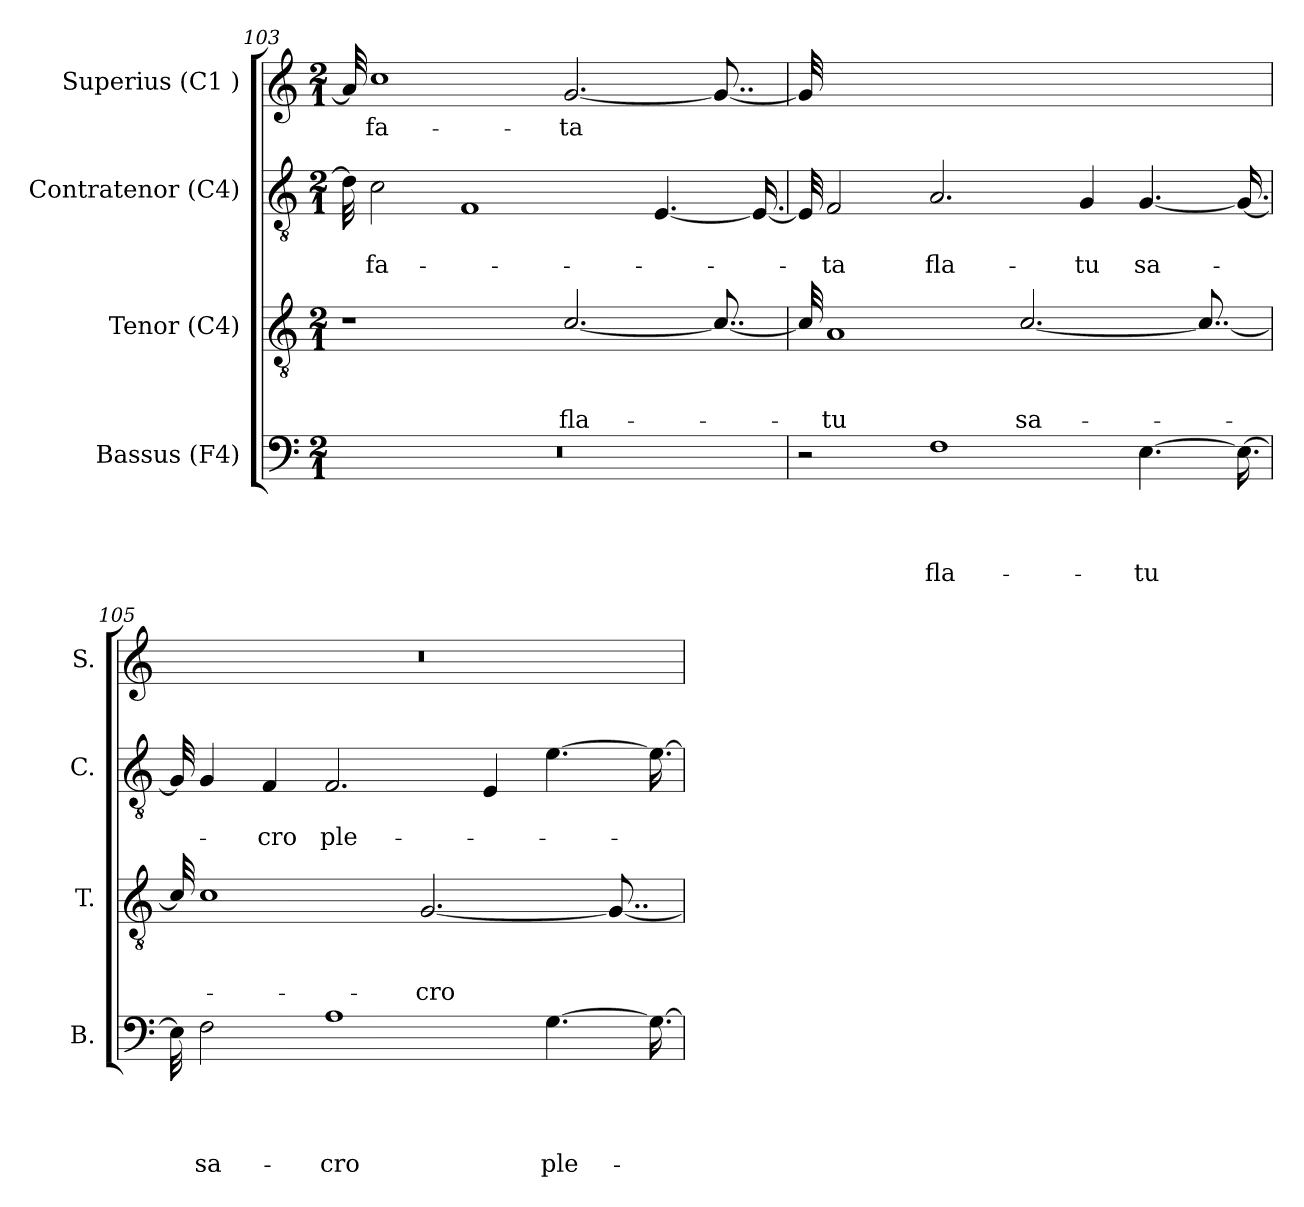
**kern	**text	**text	**text	**text	**kern	**text	**text	**text	**kern	**text	**text	**kern	**text
*part4	*part4	*part4	*part4	*part4	*part3	*part3	*part3	*part3	*part2	*part2	*part2	*part1	*part1
*staff4	*staff4	*staff4	*staff4	*staff4	*staff3	*staff3	*staff3	*staff3	*staff2	*staff2	*staff2	*staff1	*staff1
*I"Bassus (F4)	*	*	*	*	*I"Tenor (C4)	*	*	*	*I"Contratenor (C4)	*	*	*I"Superius (C1 )	*
*I'B.	*	*	*	*	*I'T.	*	*	*	*I'C.	*	*	*I'S.	*
*clefF4	*	*	*	*	*clefGv2	*	*	*	*clefGv2	*	*	*clefG2	*
*k[]	*	*	*	*	*k[]	*	*	*	*k[]	*	*	*k[]	*
*C:	*	*	*	*	*C:	*	*	*	*C:	*	*	*C:	*
*M2/1	*	*	*	*	*M2/1	*	*	*	*M2/1	*	*	*M2/1	*
=103	=103	=103	=103	=103	=103	=103	=103	=103	=103	=103	=103	=103	=103
0r	.	.	.	.	1r	.	.	.	32d\]	.	.	32a/]	.
!	!	!	!	!	!	!	!	!	!	!	!LO:LY:b	!	!LO:LY:b
.	.	.	.	.	.	.	.	.	2c\	.	-fa-	1cc	-fa-
.	.	.	.	.	.	.	.	.	1F	.	.	.	.
.	.	.	.	.	32ryy	.	.	.	.	.	.	.	.
!	!	!	!	!	!	!	!	!LO:LY:b	!	!	!	!	!LO:LY:b
.	.	.	.	.	[<2.c/	.	.	fla-	.	.	.	[<2.g/	-ta
.	.	.	.	.	.	.	.	.	[<4.E/	.	.	.	.
.	.	.	.	.	8..c/_	.	.	.	.	.	.	8..g/_	.
.	.	.	.	.	.	.	.	.	16.E/_	.	.	.	.
=104	=104	=104	=104	=104	=104	=104	=104	=104	=104	=104	=104	=104	=104
2r	.	.	.	.	32c/]	.	.	.	32E/]	.	.	32g/]	.
!	!	!	!	!	!	!	!	!LO:LY:b	!	!	!LO:LY:b	!	!
.	.	.	.	.	1A	.	.	-tu	2F/	.	-ta	1ryy	.
32ryy	.	.	.	.	.	.	.	.	.	.	.	.	.
!	!	!	!	!LO:LY:b	!	!	!	!	!	!	!LO:LY:b	!	!
1F	.	.	.	fla-	.	.	.	.	2.A/	.	fla-	.	.
!	!	!	!	!	!	!	!	!LO:LY:b	!	!	!	!	!
.	.	.	.	.	[>2.c/	.	.	sa-	.	.	.	32%31ryy	.
!	!	!	!	!	!	!	!	!	!	!	!LO:LY:b	!	!
.	.	.	.	.	.	.	.	.	4G/	.	-tu	.	.
!	!	!	!	!LO:LY:b	!	!	!	!	!	!	!LO:LY:b	!	!
[>4.E\	.	.	.	-tu	.	.	.	.	[<4.G/	.	sa-	.	.
.	.	.	.	.	8..c/_	.	.	.	.	.	.	.	.
16.E\_	.	.	.	.	.	.	.	.	16.G/_	.	.	.	.
=105	=105	=105	=105	=105	=105	=105	=105	=105	=105	=105	=105	=105	=105
32E\]	.	.	.	.	32c/]	.	.	.	32G/]	.	.	0r	.
!	!	!	!	!LO:LY:b	!	!	!	!	!	!	!	!	!
2F\	.	.	.	sa-	1c	.	.	.	4G/	.	.	.	.
!	!	!	!	!	!	!	!	!	!	!	!LO:LY:b	!	!
.	.	.	.	.	.	.	.	.	4F/	.	-cro	.	.
!	!	!	!	!LO:LY:b	!	!	!	!	!	!	!LO:LY:b	!	!
1A	.	.	.	-cro	.	.	.	.	2.F/	.	ple-	.	.
!	!	!	!	!	!	!	!	!LO:LY:b	!	!	!	!	!
.	.	.	.	.	[<2.G/	.	.	-cro	.	.	.	.	.
.	.	.	.	.	.	.	.	.	4E/	.	.	.	.
!	!	!	!	!LO:LY:b	!	!	!	!	!	!	!	!	!
[>4.G\	.	.	.	ple-	.	.	.	.	[<4.e\	.	.	.	.
.	.	.	.	.	8..G/_	.	.	.	.	.	.	.	.
16.G\_	.	.	.	.	.	.	.	.	16.e\_	.	.	.	.
=	=	=	=	=	=	=	=	=	=	=	=	=	=
*-	*-	*-	*-	*-	*-	*-	*-	*-	*-	*-	*-	*-	*-
